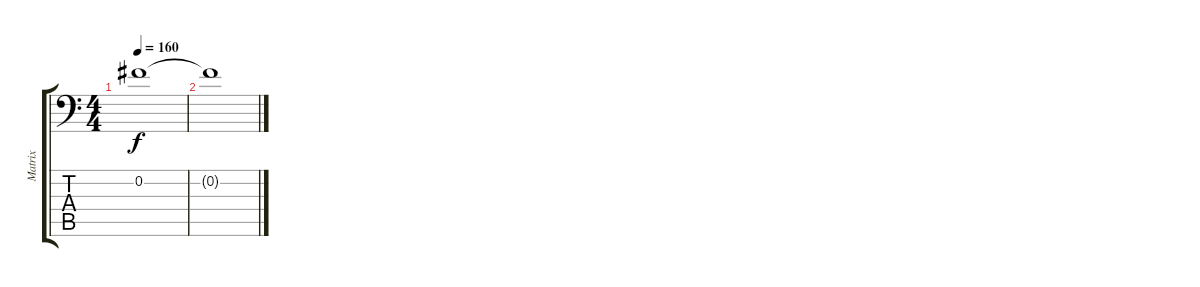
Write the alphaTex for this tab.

\track ("Matrix" "Matrix") {instrument distortionguitar}
\staff {score tabs}
\tuning (B3 Gb3 D3 A2 E2 A1) {hide}
\ts (4 4)
\tempo 160
\clef f4
\ks c
0.2{t}.1{dy f} |
0.2{t}.1
